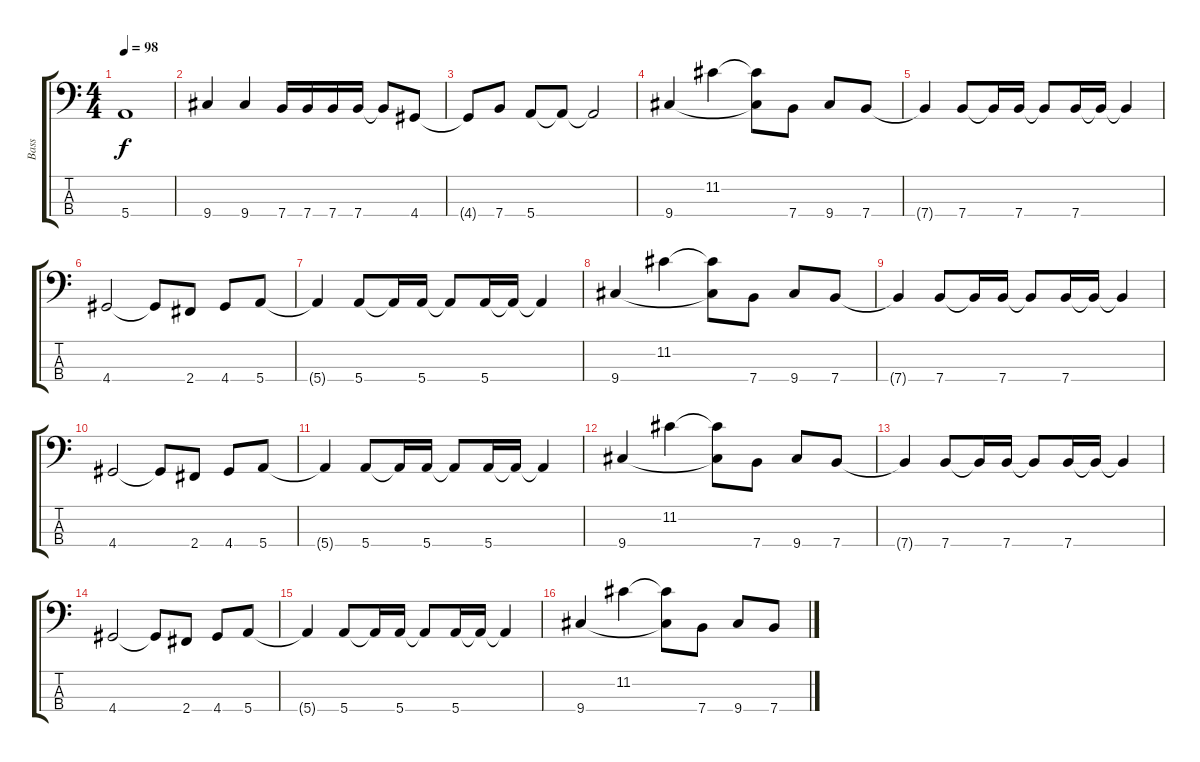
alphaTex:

\track ("Bass" "Bass") {instrument electricbassfinger}
\staff {score tabs}
\tuning (G2 D2 A1 E1) {hide}
\ts (4 4)
\tempo 98
\clef f4
\ks c
5.4{t}.1{dy f} |
9.4.4 9.4.4 7.4.16 7.4.16 7.4.16 7.4.16 7.4{t}.8 4.4.8 |
4.4{t}.8 7.4.8 5.4.8 5.4{t}.8 5.4{t}.2 |
9.4.4 11.2.4 (11.2{t} 9.4{t}).8 7.4.8 9.4.8 7.4.8 |
7.4{t}.4 7.4.8 7.4{t}.16 7.4.16 7.4{t}.8 7.4.16 7.4{t}.16 7.4{t}.4 |
4.4.2 4.4{t}.8 2.4.8 4.4.8 5.4.8 |
5.4{t}.4 5.4.8 5.4{t}.16 5.4.16 5.4{t}.8 5.4.16 5.4{t}.16 5.4{t}.4 |
9.4.4 11.2.4 (11.2{t} 9.4{t}).8 7.4.8 9.4.8 7.4.8 |
7.4{t}.4 7.4.8 7.4{t}.16 7.4.16 7.4{t}.8 7.4.16 7.4{t}.16 7.4{t}.4 |
4.4.2 4.4{t}.8 2.4.8 4.4.8 5.4.8 |
5.4{t}.4 5.4.8 5.4{t}.16 5.4.16 5.4{t}.8 5.4.16 5.4{t}.16 5.4{t}.4 |
9.4.4 11.2.4 (11.2{t} 9.4{t}).8 7.4.8 9.4.8 7.4.8 |
7.4{t}.4 7.4.8 7.4{t}.16 7.4.16 7.4{t}.8 7.4.16 7.4{t}.16 7.4{t}.4 |
4.4.2 4.4{t}.8 2.4.8 4.4.8 5.4.8 |
5.4{t}.4 5.4.8 5.4{t}.16 5.4.16 5.4{t}.8 5.4.16 5.4{t}.16 5.4{t}.4 |
9.4.4 11.2.4 (11.2{t} 9.4{t}).8 7.4.8 9.4.8 7.4.8
